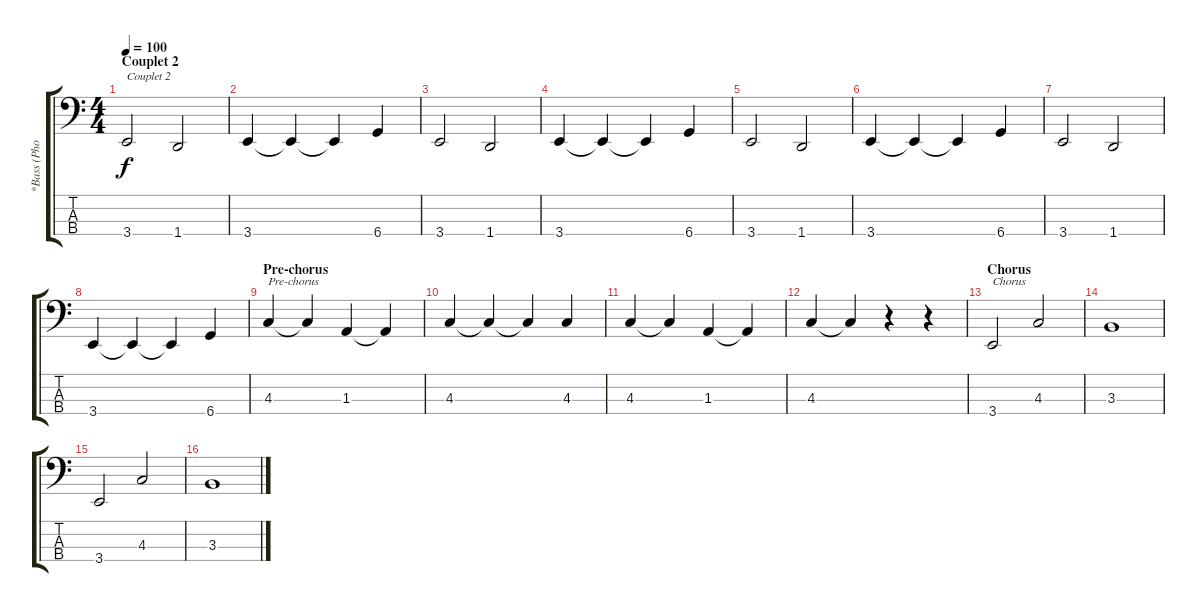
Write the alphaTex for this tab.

\track ("*Bass (Phoenix)" "*Bass (Pho") {instrument fretlessbass}
\staff {score tabs}
\tuning (Gb2 Db2 Ab1 Db1) {hide}
\ts (4 4)
\section ("" "Couplet 2")
\tempo 100
\clef f4
\ks c
3.4.2{txt "Couplet 2" dy f} 1.4.2 |
3.4.4 3.4{t}.4 3.4{t}.4 6.4.4 |
3.4.2 1.4.2 |
3.4.4 3.4{t}.4 3.4{t}.4 6.4.4 |
3.4.2 1.4.2 |
3.4.4 3.4{t}.4 3.4{t}.4 6.4.4 |
3.4.2 1.4.2 |
3.4.4 3.4{t}.4 3.4{t}.4 6.4.4 |
\section ("" "Pre-chorus")
4.3.4{txt "Pre-chorus"} 4.3{t}.4 1.3.4 1.3{t}.4 |
4.3.4 4.3{t}.4 4.3{t}.4 4.3.4 |
4.3.4 4.3{t}.4 1.3.4 1.3{t}.4 |
4.3.4 4.3{t}.4 r.4 r.4 |
\section ("" "Chorus")
3.4.2{txt "Chorus"} 4.3.2 |
3.3.1 |
3.4.2 4.3.2 |
3.3.1
